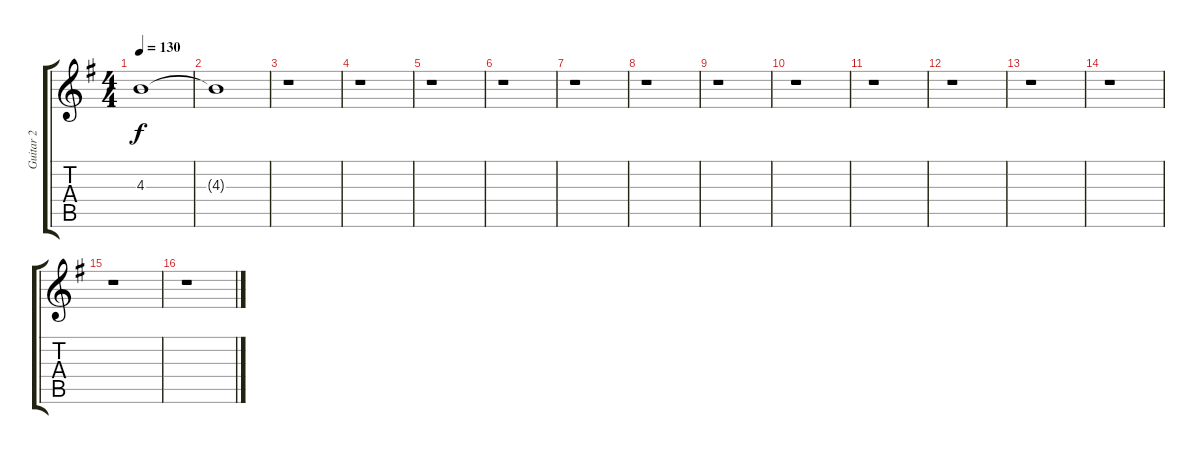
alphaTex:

\track ("Guitar 2" "Guitar 2") {instrument distortionguitar}
\staff {score tabs}
\tuning (E4 B3 G3 D3 A2 E2) {hide}
\ts (4 4)
\tempo 130
\clef g2
\ks g
4.3.1{dy f} |
4.3{t}.1 |
r.1 |
r.1 |
r.1 |
r.1 |
r.1 |
r.1 |
r.1 |
r.1 |
r.1 |
r.1 |
r.1 |
r.1 |
r.1 |
r.1
